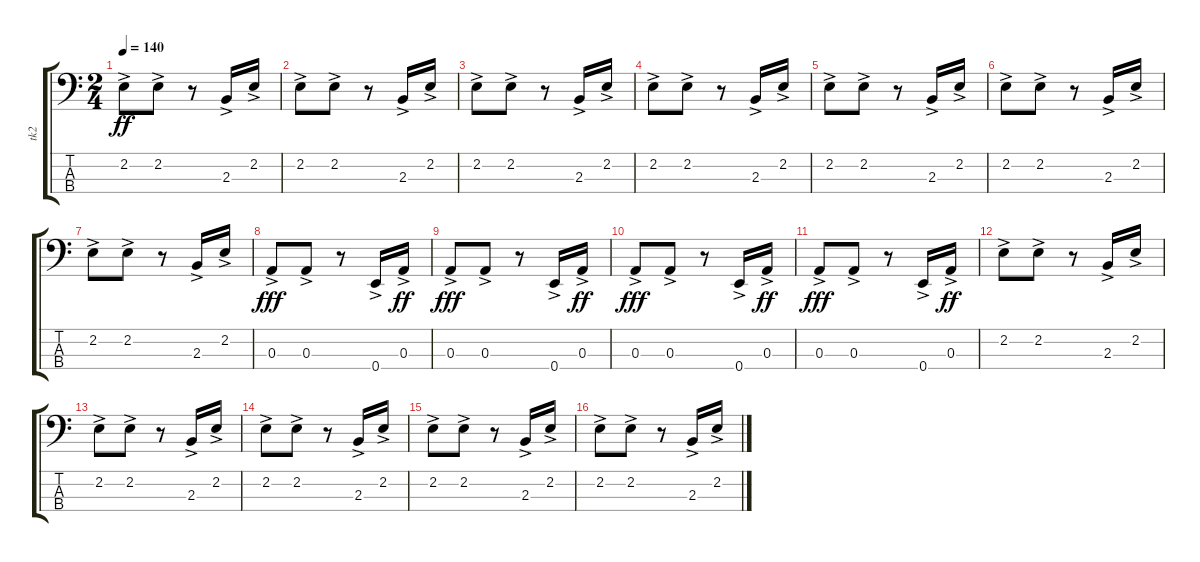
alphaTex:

\track ("tk2" "tk2") {instrument electricbassfinger}
\staff {score tabs}
\tuning (G2 D2 A1 E1) {hide}
\ts (2 4)
\tempo 140
\clef f4
\ks c
2.2{ac}.8{dy ff balance 8} 2.2{ac}.8 r.8 2.3{ac}.16 2.2{ac}.16 |
2.2{ac}.8{balance 8} 2.2{ac}.8 r.8 2.3{ac}.16 2.2{ac}.16 |
2.2{ac}.8{balance 8} 2.2{ac}.8 r.8 2.3{ac}.16 2.2{ac}.16 |
2.2{ac}.8{balance 8} 2.2{ac}.8 r.8 2.3{ac}.16 2.2{ac}.16 |
2.2{ac}.8{balance 8} 2.2{ac}.8 r.8 2.3{ac}.16 2.2{ac}.16 |
2.2{ac}.8{balance 8} 2.2{ac}.8 r.8 2.3{ac}.16 2.2{ac}.16 |
2.2{ac}.8{balance 8} 2.2{ac}.8 r.8 2.3{ac}.16 2.2{ac}.16 |
0.3{ac}.8{dy fff} 0.3{ac}.8 r.8 0.4{ac}.16 0.3{ac}.16{dy ff} |
0.3{ac}.8{dy fff} 0.3{ac}.8 r.8 0.4{ac}.16 0.3{ac}.16{dy ff} |
0.3{ac}.8{dy fff} 0.3{ac}.8 r.8 0.4{ac}.16 0.3{ac}.16{dy ff} |
0.3{ac}.8{dy fff} 0.3{ac}.8 r.8 0.4{ac}.16 0.3{ac}.16{dy ff} |
2.2{ac}.8{balance 8} 2.2{ac}.8 r.8 2.3{ac}.16 2.2{ac}.16 |
2.2{ac}.8{balance 8} 2.2{ac}.8 r.8 2.3{ac}.16 2.2{ac}.16 |
2.2{ac}.8{balance 8} 2.2{ac}.8 r.8 2.3{ac}.16 2.2{ac}.16 |
2.2{ac}.8{balance 8} 2.2{ac}.8 r.8 2.3{ac}.16 2.2{ac}.16 |
2.2{ac}.8{balance 8} 2.2{ac}.8 r.8 2.3{ac}.16 2.2{ac}.16
